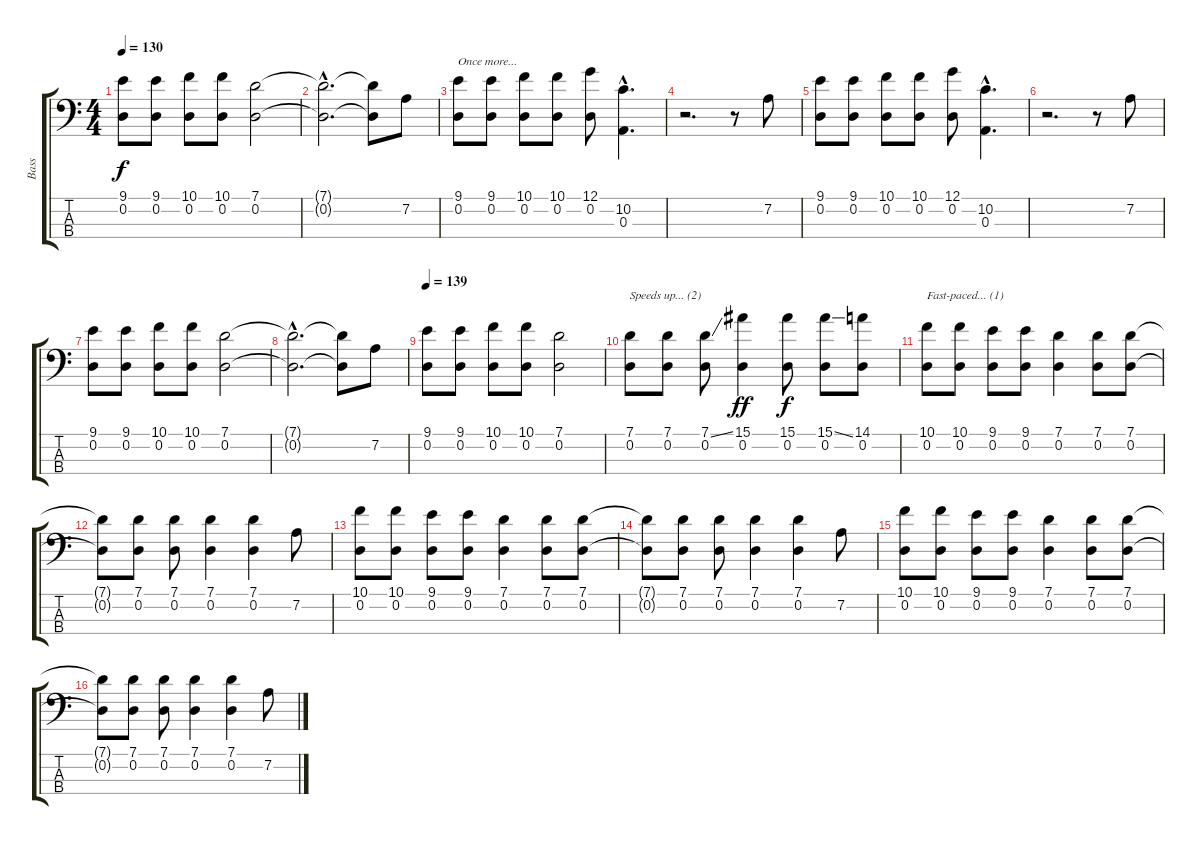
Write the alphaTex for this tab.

\track ("Bass" "Bass") {instrument electricbasspick}
\staff {score tabs}
\tuning (G2 D2 A1 E1) {hide}
\ts (4 4)
\tempo 130
\clef f4
\ks c
(9.1 0.2).8{dy f} (9.1 0.2).8 (10.1 0.2).8 (10.1 0.2).8 (7.1 0.2).2 |
(7.1{hac t} 0.2{hac t}).2{d} (7.1{t} 0.2{t}).8 7.2.8 |
(9.1 0.2).8{txt "Once more..."} (9.1 0.2).8 (10.1 0.2).8 (10.1 0.2).8 (12.1 0.2).8 (10.2{hac} 0.3{hac}).4{d} |
r.2{d} r.8 7.2.8 |
(9.1 0.2).8 (9.1 0.2).8 (10.1 0.2).8 (10.1 0.2).8 (12.1 0.2).8 (10.2 0.3{hac}).4{d} |
r.2{d} r.8 7.2.8 |
(9.1 0.2).8 (9.1 0.2).8 (10.1 0.2).8 (10.1 0.2).8 (7.1 0.2).2 |
(7.1{hac t} 0.2{hac t}).2{d} (7.1{t} 0.2{t}).8 7.2.8 |
\tempo 139
(9.1 0.2).8{volume 16} (9.1 0.2).8 (10.1 0.2).8 (10.1 0.2).8 (7.1 0.2).2 |
(7.1 0.2).8{txt "Speeds up... (2)"} (7.1 0.2).8 (7.1{ss} 0.2).8 (15.1 0.2).4{dy ff} (15.1 0.2).8{dy f} (15.1{ss} 0.2).8 (14.1 0.2).8 |
(10.1 0.2).8{txt "Fast-paced... (1)"} (10.1 0.2).8 (9.1 0.2).8 (9.1 0.2).8 (7.1 0.2).4 (7.1 0.2).8 (7.1 0.2).8 |
(7.1{t} 0.2{t}).8 (7.1 0.2).8 (7.1 0.2).8 (7.1 0.2).4 (7.1 0.2).4 7.2.8 |
(10.1 0.2).8 (10.1 0.2).8 (9.1 0.2).8 (9.1 0.2).8 (7.1 0.2).4 (7.1 0.2).8 (7.1 0.2).8 |
(7.1{t} 0.2{t}).8 (7.1 0.2).8 (7.1 0.2).8 (7.1 0.2).4 (7.1 0.2).4 7.2.8 |
(10.1 0.2).8 (10.1 0.2).8 (9.1 0.2).8 (9.1 0.2).8 (7.1 0.2).4 (7.1 0.2).8 (7.1 0.2).8 |
(7.1{t} 0.2{t}).8 (7.1 0.2).8 (7.1 0.2).8 (7.1 0.2).4 (7.1 0.2).4 7.2.8
